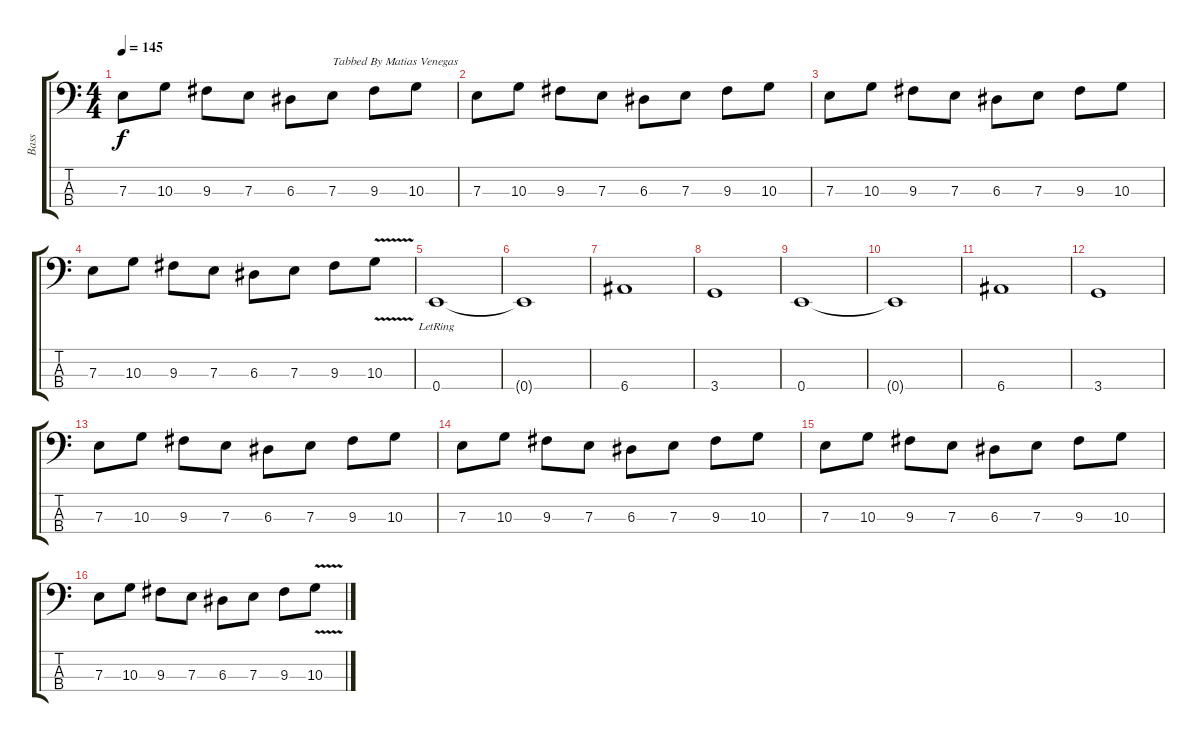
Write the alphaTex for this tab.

\track ("Bass" "Bass") {instrument electricbasspick}
\staff {score tabs}
\tuning (G2 D2 A1 E1) {hide}
\ts (4 4)
\tempo 145
\clef f4
\ks c
7.3.8{dy f instrument electricbasspick} 10.3.8 9.3.8 7.3.8 6.3.8 7.3.8{txt "Tabbed By Matias Venegas"} 9.3.8 10.3.8 |
7.3.8 10.3.8 9.3.8 7.3.8 6.3.8 7.3.8{txt ""} 9.3.8 10.3.8 |
7.3.8 10.3.8 9.3.8 7.3.8 6.3.8 7.3.8 9.3.8 10.3.8 |
7.3.8 10.3.8 9.3.8 7.3.8 6.3.8 7.3.8 9.3.8 10.3{v}.8 |
0.4{lr}.1 |
0.4{t}.1 |
6.4.1 |
3.4.1 |
0.4.1 |
0.4{t}.1 |
6.4.1 |
3.4.1 |
7.3.8 10.3.8 9.3.8 7.3.8 6.3.8 7.3.8 9.3.8 10.3.8 |
7.3.8 10.3.8 9.3.8 7.3.8 6.3.8 7.3.8 9.3.8 10.3.8 |
7.3.8 10.3.8 9.3.8 7.3.8 6.3.8 7.3.8 9.3.8 10.3.8 |
7.3.8 10.3.8 9.3.8 7.3.8 6.3.8 7.3.8 9.3.8 10.3{v}.8
